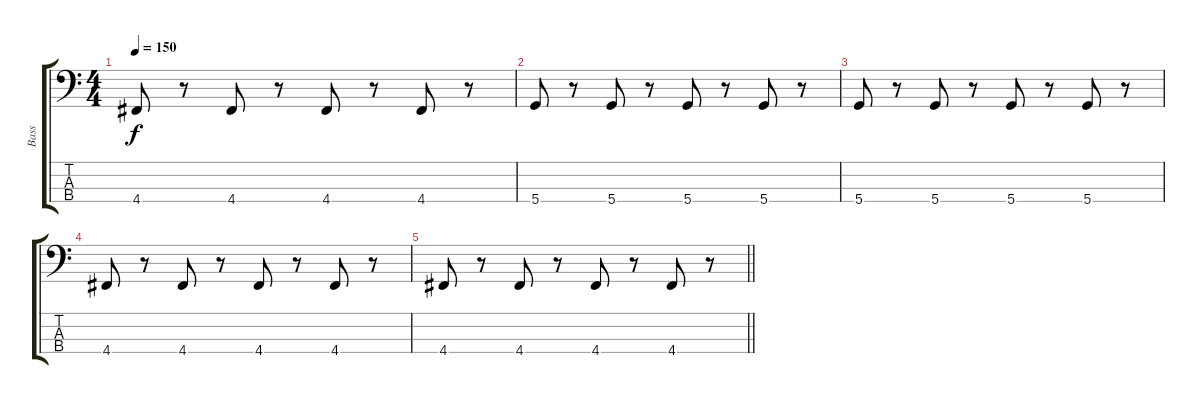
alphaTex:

\track ("Bass" "Bass") {instrument electricbassfinger}
\staff {score tabs}
\tuning (G2 D2 A1 D1) {hide}
\ts (4 4)
\tempo 150
\clef f4
\ks c
4.4.8{dy f} r.8 4.4.8 r.8 4.4.8 r.8 4.4.8 r.8 |
5.4.8 r.8 5.4.8 r.8 5.4.8 r.8 5.4.8 r.8 |
5.4.8 r.8 5.4.8 r.8 5.4.8 r.8 5.4.8 r.8 |
4.4.8 r.8 4.4.8 r.8 4.4.8 r.8 4.4.8 r.8 |
\barLineRight lightlight
4.4.8 r.8 4.4.8 r.8 4.4.8 r.8 4.4.8 r.8
